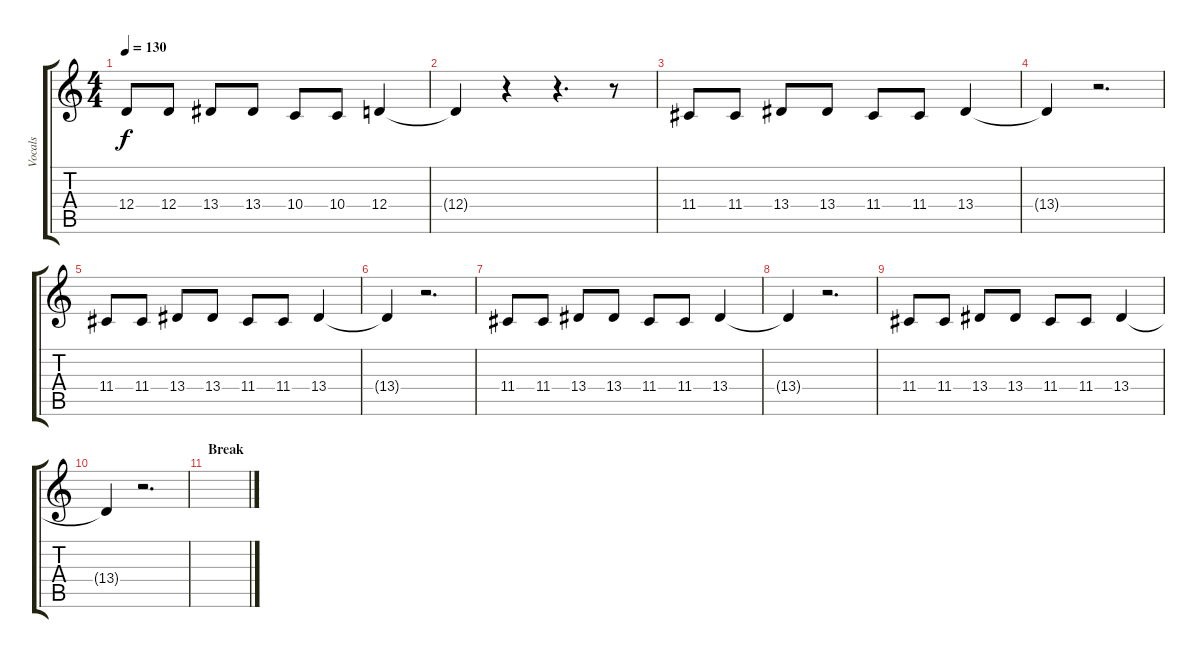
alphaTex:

\track ("Vocals" "Vocals") {instrument tenorsax}
\staff {score tabs}
\tuning (E4 B3 G3 D3 A2 E2) {hide}
\ts (4 4)
\tempo 130
\clef g2
\ks c
12.4.8{dy f} 12.4.8 13.4.8 13.4.8 10.4.8 10.4.8 12.4.4 |
12.4{t}.4 r.4 r.4{d} r.8 |
11.4.8 11.4.8 13.4.8 13.4.8 11.4.8 11.4.8 13.4.4 |
13.4{t}.4 r.2{d} |
11.4.8 11.4.8 13.4.8 13.4.8 11.4.8 11.4.8 13.4.4 |
13.4{t}.4 r.2{d} |
11.4.8 11.4.8 13.4.8 13.4.8 11.4.8 11.4.8 13.4.4 |
13.4{t}.4 r.2{d} |
11.4.8 11.4.8 13.4.8 13.4.8 11.4.8 11.4.8 13.4.4 |
13.4{t}.4 r.2{d} |
\section ("" "Break")
